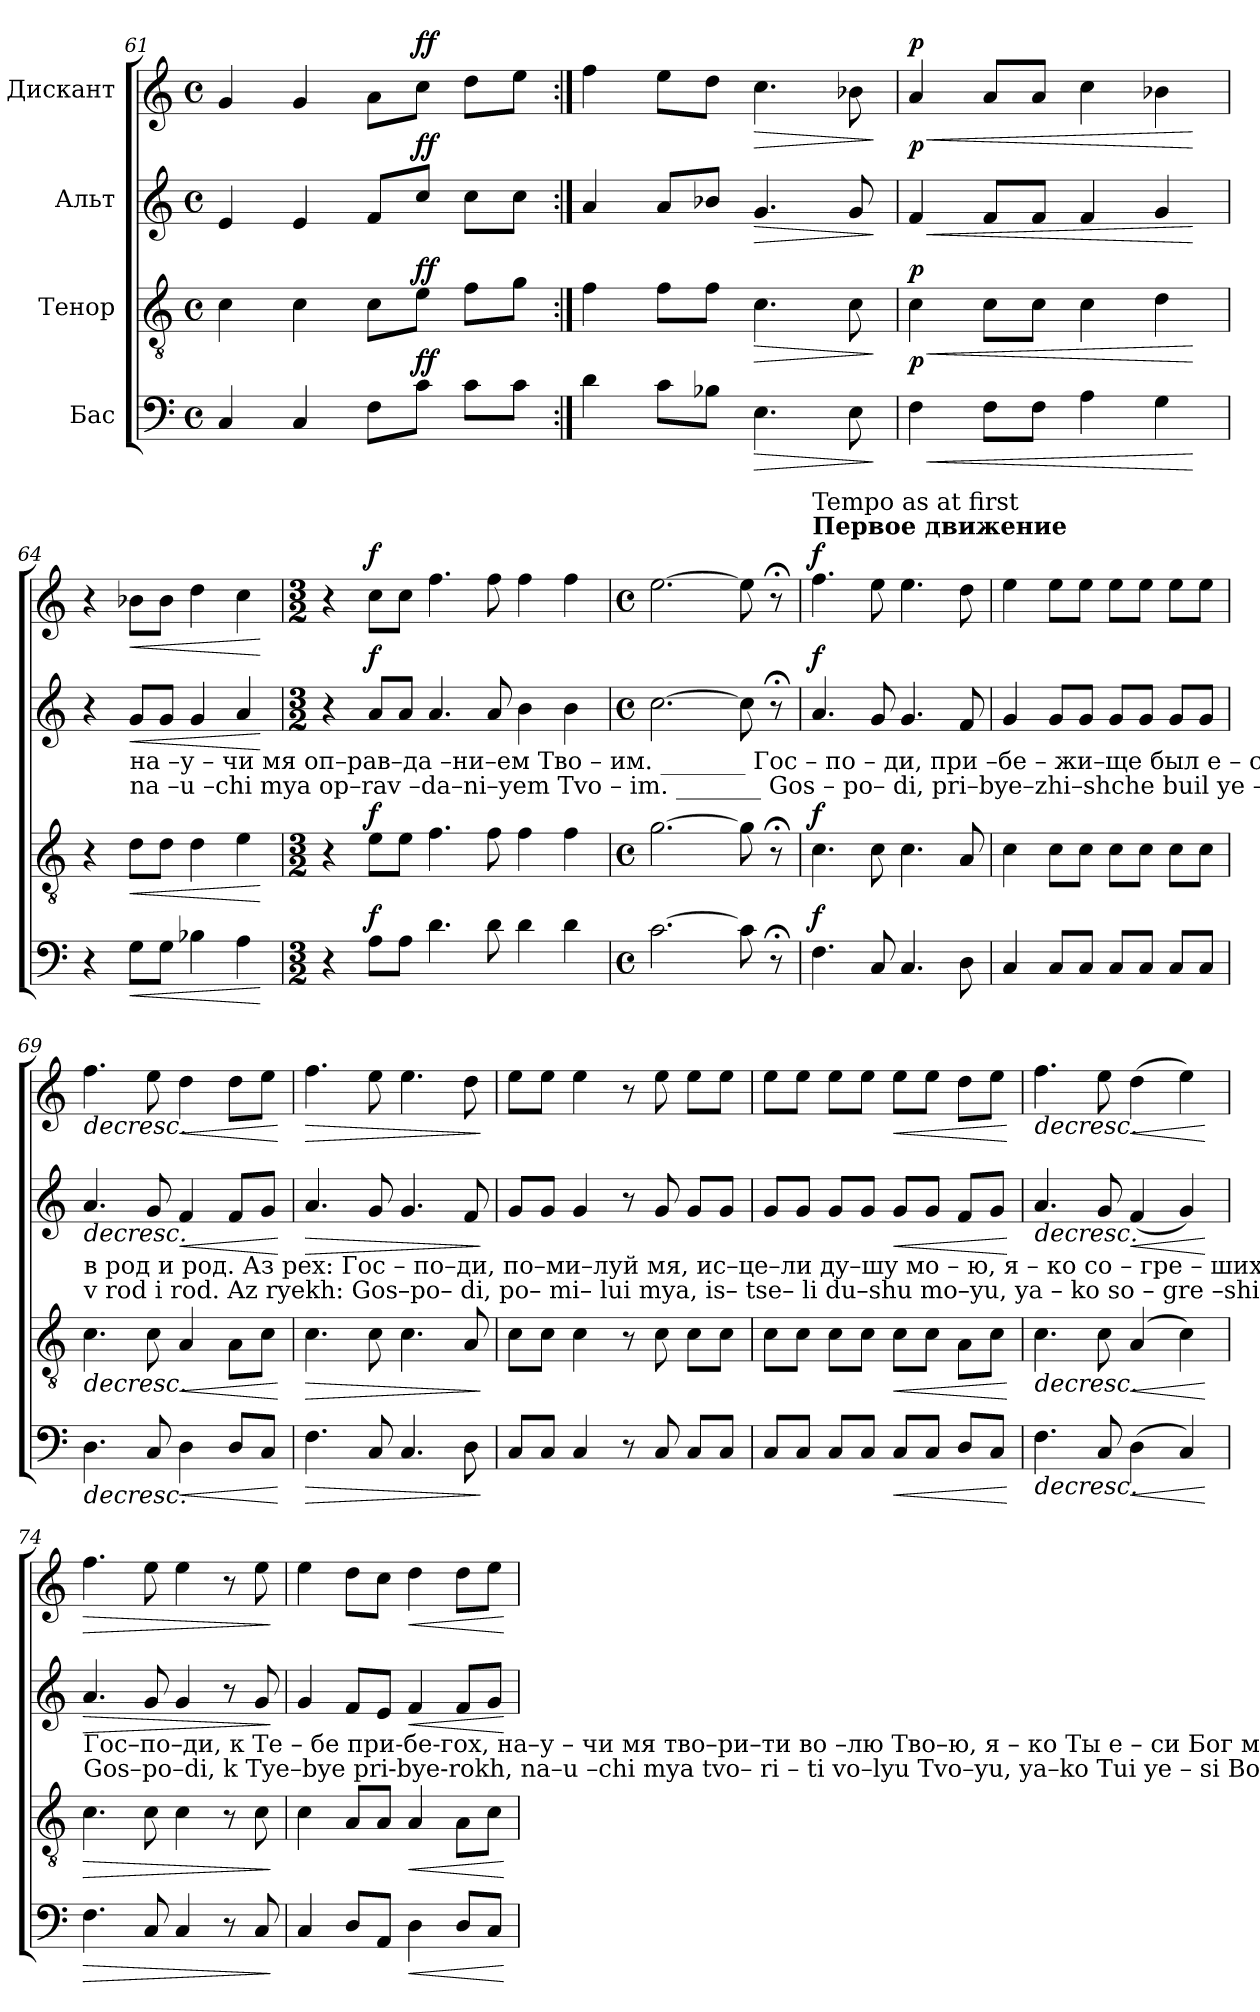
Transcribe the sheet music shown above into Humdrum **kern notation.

**kern	**dynam	**kern	**dynam	**kern	**dynam	**kern	**dynam
*part4	*part4	*part3	*part3	*part2	*part2	*part1	*part1
*staff4	*staff4	*staff3	*staff3	*staff2	*staff2	*staff1	*staff1
*I"Бас	*	*I"Тенор	*	*I"Альт	*	*I"Дискант	*
*clefF4	*	*clefGv2	*	*clefG2	*	*clefG2	*
*k[]	*	*k[]	*	*k[]	*	*k[]	*
*M4/4	*	*M4/4	*	*M4/4	*	*M4/4	*
*met(c)	*	*met(c)	*	*met(c)	*	*met(c)	*
=61	=61	=61	=61	=61	=61	=61	=61
4C/	.	4c\	.	4e/	.	4g/	.
4C/	.	4c\	.	4e/	.	4g/	.
8F\L	.	8c\L	.	8f/L	.	8a\L	.
!	!LO:DY:a	!	!LO:DY:a	!	!LO:DY:a	!	!LO:DY:a
8c\J	ff	8e\J	ff	8cc/J	ff	8cc\J	ff
8c\L	.	8f\L	.	8cc\L	.	8dd\L	.
8c\J	.	8g\J	.	8cc\J	.	8ee\J	.
=62:|!	=62:|!	=62:|!	=62:|!	=62:|!	=62:|!	=62:|!	=62:|!
4d\	.	4f\	.	4a/	.	4ff\	.
8c\L	.	8f\L	.	8a/L	.	8ee\L	.
8B-X\J	.	8f\J	.	8b-X/J	.	8dd\J	.
!	!LO:HP:b	!	!LO:HP:b	!	!LO:HP:b	!	!LO:HP:b
4.E\	>	4.c\	>	4.g/	>	4.cc\	>
8E\	.	8c\	.	8g/	.	8b-X\	.
.	]	.	]	.	]	.	]
=63	=63	=63	=63	=63	=63	=63	=63
!	!LO:HP:b	!	!LO:HP:b	!	!LO:HP:b	!	!LO:HP:b
!	!LO:DY:n=1:a	!	!LO:DY:n=1:a	!	!LO:DY:n=1:a	!	!LO:DY:n=1:a
4F\	< p	4c\	< p	4f/	< p	4a/	< p
8F\L	.	8c\L	.	8f/L	.	8a/L	.
8F\J	.	8c\J	.	8f/J	.	8a/J	.
4A\	.	4c\	.	4f/	.	4cc\	.
4G\	.	4d\	.	4g/	.	4b-X\	.
.	[	.	[	.	[	.	[
!!LO:PB:g=z
=64	=64	=64	=64	=64	=64	=64	=64
4r	.	4r	.	4r	.	4r	.
!	!	!	!	!LO:TX:b:t=на –у – чи   мя                    оп–рав–да –ни–ем  Тво   –    им. _______         Гос  – по – ди,  при –бе – жи–ще был  е  –  си  нам	!	!	!
!	!	!	!	!LO:TX:b:t=na –u –chi mya                   op–rav –da–ni–yem Tvo   –     im. _______          Gos – po– di,  pri–bye–zhi–shche buil  ye – si  nam	!	!	!
!	!LO:HP:b	!	!LO:HP:b	!	!LO:HP:b	!	!LO:HP:b
8G\L	<	8d\L	<	8g/L	<	8b-X\L	<
8G\J	.	8d\J	.	8g/J	.	8b-\J	.
4B-X\	.	4d\	.	4g/	.	4dd\	.
4A\	.	4e\	.	4a/	.	4cc\	.
.	[	.	[	.	[	.	[
=65	=65	=65	=65	=65	=65	=65	=65
*M3/2	*	*M3/2	*	*M3/2	*	*M3/2	*
4r	.	4r	.	4r	.	4r	.
!	!LO:DY:a	!	!LO:DY:a	!	!LO:DY:a	!	!LO:DY:a
8A\L	f	8e\L	f	8a/L	f	8cc\L	f
8A\J	.	8e\J	.	8a/J	.	8cc\J	.
4.d\	.	4.f\	.	4.a/	.	4.ff\	.
8d\	.	8f\	.	8a/	.	8ff\	.
4d\	.	4f\	.	4b\	.	4ff\	.
4d\	.	4f\	.	4b\	.	4ff\	.
=66	=66	=66	=66	=66	=66	=66	=66
*M4/4	*	*M4/4	*	*M4/4	*	*M4/4	*
*met(c)	*	*met(c)	*	*met(c)	*	*met(c)	*
[2.c\	.	[2.g\	.	[2.cc\	.	[2.ee\	.
8c\]	.	8g\]	.	8cc\]	.	8ee\]	.
8r;<	.	8r;<	.	8r;<	.	8r;<	.
=67	=67	=67	=67	=67	=67	=67	=67
*	*	*	*	*	*	*MM116	*
!	!	!	!	!	!	!LO:TX:a:B:t=Первое движение	!
!	!	!	!	!	!	!LO:TX:a:t=Tempo as at first	!
!	!LO:DY:a	!	!LO:DY:a	!	!LO:DY:a	!	!LO:DY:a
4.F\	f	4.c\	f	4.a/	f	4.ff\	f
8C/	.	8c\	.	8g/	.	8ee\	.
4.C/	.	4.c\	.	4.g/	.	4.ee\	.
8D\	.	8A/	.	8f/	.	8dd\	.
=68	=68	=68	=68	=68	=68	=68	=68
4C/	.	4c\	.	4g/	.	4ee\	.
8C/L	.	8c\L	.	8g/L	.	8ee\L	.
8C/J	.	8c\J	.	8g/J	.	8ee\J	.
8C/L	.	8c\L	.	8g/L	.	8ee\L	.
8C/J	.	8c\J	.	8g/J	.	8ee\J	.
8C/L	.	8c\L	.	8g/L	.	8ee\L	.
8C/J	.	8c\J	.	8g/J	.	8ee\J	.
!!LO:LB:g=z
=69	=69	=69	=69	=69	=69	=69	=69
!	!	!	!	!LO:TX:b:t=в род  и    род. Аз рех&colon;  Гос – по–ди,    по–ми–луй мя,            ис–це–ли      ду–шу   мо – ю,   я  –  ко   со – гре – ших Те – бе. ___	!	!	!
!	!	!	!	!LO:TX:b:t=v rod   i    rod. Az ryekh&colon; Gos–po– di,     po– mi– lui mya,           is– tse– li       du–shu  mo–yu, ya –  ko   so – gre –shikh Tye-bye.__	!	!	!
!	!LO:HP:b	!	!LO:HP:b	!	!LO:HP:b	!	!LO:HP:b
4.D\	>	4.c\	>	4.a/	>	4.ff\	>
8C/	.	8c\	.	8g/	.	8ee\	.
!	!LO:HP:b	!	!LO:HP:b	!	!LO:HP:b	!	!LO:HP:b
4D\	<	4A/	<	4f/	<	4dd\	<
8D/L	.	8A\L	.	8f/L	.	8dd\L	.
8C/J	.	8c\J	.	8g/J	.	8ee\J	.
.	] [	.	] [	.	] [	.	] [
=70	=70	=70	=70	=70	=70	=70	=70
!	!LO:HP:b	!	!LO:HP:b	!	!LO:HP:b	!	!LO:HP:b
4.F\	>	4.c\	>	4.a/	>	4.ff\	>
8C/	.	8c\	.	8g/	.	8ee\	.
4.C/	.	4.c\	.	4.g/	.	4.ee\	.
8D\	.	8A/	.	8f/	.	8dd\	.
.	]	.	]	.	]	.	]
=71	=71	=71	=71	=71	=71	=71	=71
8C/L	.	8c\L	.	8g/L	.	8ee\L	.
8C/J	.	8c\J	.	8g/J	.	8ee\J	.
4C/	.	4c\	.	4g/	.	4ee\	.
8r	.	8r	.	8r	.	8r	.
8C/	.	8c\	.	8g/	.	8ee\	.
8C/L	.	8c\L	.	8g/L	.	8ee\L	.
8C/J	.	8c\J	.	8g/J	.	8ee\J	.
=72	=72	=72	=72	=72	=72	=72	=72
8C/L	.	8c\L	.	8g/L	.	8ee\L	.
8C/J	.	8c\J	.	8g/J	.	8ee\J	.
8C/L	.	8c\L	.	8g/L	.	8ee\L	.
8C/J	.	8c\J	.	8g/J	.	8ee\J	.
!	!LO:HP:b	!	!LO:HP:b	!	!LO:HP:b	!	!LO:HP:b
8C/L	<	8c\L	<	8g/L	<	8ee\L	<
8C/J	.	8c\J	.	8g/J	.	8ee\J	.
8D/L	.	8A\L	.	8f/L	.	8dd\L	.
8C/J	.	8c\J	.	8g/J	.	8ee\J	.
.	[	.	[	.	[	.	[
=73	=73	=73	=73	=73	=73	=73	=73
!	!LO:HP:b	!	!LO:HP:b	!	!LO:HP:b	!	!LO:HP:b
4.F\	>	4.c\	>	4.a/	>	4.ff\	>
8C/	.	8c\	.	8g/	.	8ee\	.
!	!LO:HP:b	!	!LO:HP:b	!	!LO:HP:b	!	!LO:HP:b
(4D\	<	(4A/	<	(4f/	<	(4dd\	<
4C/)	.	4c\)	.	4g/)	.	4ee\)	.
.	] [	.	] [	.	] [	.	] [
!!LO:LB:g=z
=74	=74	=74	=74	=74	=74	=74	=74
!	!	!	!	!LO:TX:b:t=Гос–по–ди,  к Те  – бе   при-бе-гох, на–у  –   чи   мя       тво–ри–ти        во –лю Тво–ю, я –  ко  Ты  е  –  си           Бог         мой,	!	!	!
!	!	!	!	!LO:TX:b:t=Gos–po–di,  k Tye–bye pri-bye-rokh, na–u –chi   mya     tvo– ri – ti           vo–lyu  Tvo–yu, ya–ko Tui ye – si            Bog         moi,	!	!	!
!	!LO:HP:b	!	!LO:HP:b	!	!LO:HP:b	!	!LO:HP:b
4.F\	>	4.c\	>	4.a/	>	4.ff\	>
8C/	.	8c\	.	8g/	.	8ee\	.
4C/	.	4c\	.	4g/	.	4ee\	.
8r	.	8r	.	8r	.	8r	.
8C/	.	8c\	.	8g/	.	8ee\	.
.	]	.	]	.	]	.	]
=75	=75	=75	=75	=75	=75	=75	=75
4C/	.	4c\	.	4g/	.	4ee\	.
8D/L	.	8A/L	.	8f/L	.	8dd\L	.
8AA/J	.	8A/J	.	8e/J	.	8cc\J	.
!	!LO:HP:b	!	!LO:HP:b	!	!LO:HP:b	!	!LO:HP:b
4D\	<	4A/	<	4f/	<	4dd\	<
8D/L	.	8A\L	.	8f/L	.	8dd\L	.
8C/J	.	8c\J	.	8g/J	.	8ee\J	.
.	[	.	[	.	[	.	[
=	=	=	=	=	=	=	=
*-	*-	*-	*-	*-	*-	*-	*-
